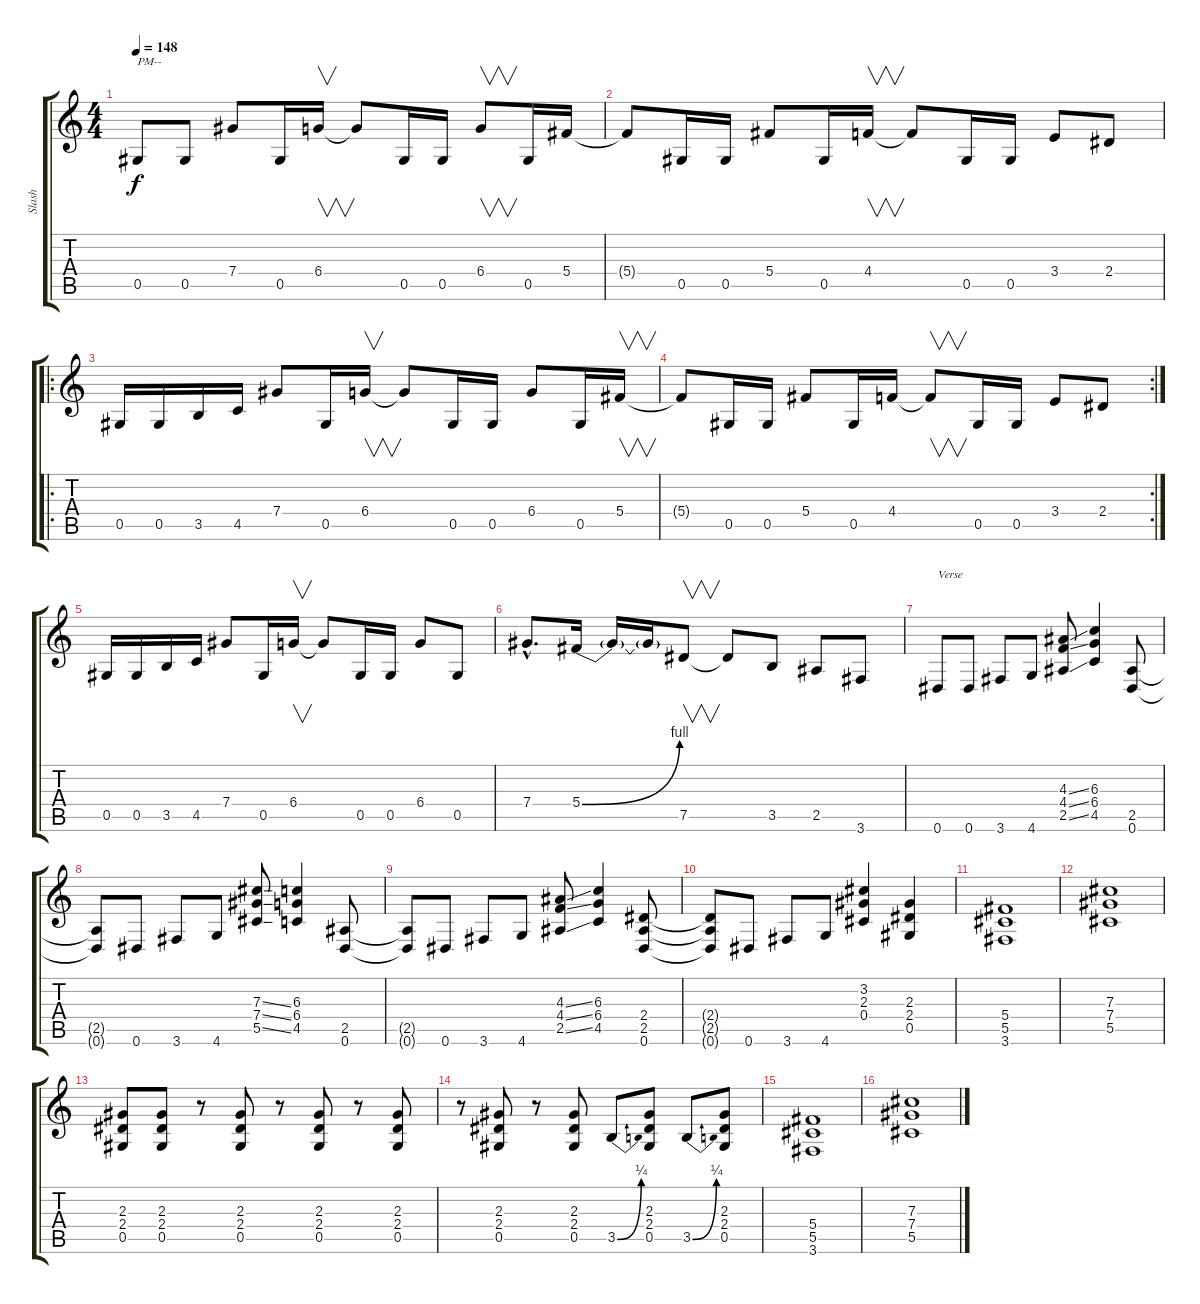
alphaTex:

\track ("Slash" "Slash") {instrument distortionguitar}
\staff {score tabs}
\tuning (Eb4 Bb3 Gb3 Db3 Ab2 Eb2) {hide}
\ts (4 4)
\tempo 148
\clef g2
\ks c
0.5.8{txt "PM--" dy f} 0.5.8 7.4.8 0.5.16 6.4.16{v} 6.4{t}.8 0.5.16 0.5.16 6.4.8{v} 0.5.16 5.4.16 |
5.4{t}.8 0.5.16 0.5.16 5.4.8 0.5.16 4.4.16{v} 4.4{t}.8 0.5.16 0.5.16 3.4.8 2.4.8 |
\ro
0.5.16 0.5.16 3.5.16 4.5.16 7.4.8 0.5.16 6.4.16{v} 6.4{t}.8 0.5.16 0.5.16 6.4.8 0.5.16 5.4.16{v} |
\rc 2
5.4{t}.8 0.5.16 0.5.16 5.4.8 0.5.16 4.4.16 4.4{t}.8{v} 0.5.16 0.5.16 3.4.8 2.4.8 |
0.5.16 0.5.16 3.5.16 4.5.16 7.4.8 0.5.16 6.4.16{v} 6.4{t}.8 0.5.16 0.5.16 6.4.8 0.5.8 |
7.4{hac}.8{d} 5.4{be (bend 0 0 60 4)}.16 5.4{t}.16 5.4{t}.16 7.5.8{v} 7.5{t}.8 3.5.8 2.5.8 3.6.8 |
0.6.8{txt "Verse"} 0.6.8 3.6.8 4.6.8 (4.3{ss} 4.4{ss} 2.5{ss}).8 (6.3 6.4 4.5).4 (2.5 0.6).8 |
(2.5{t} 0.6{t}).8 0.6.8 3.6.8 4.6.8 (7.3{ss} 7.4{ss} 5.5{ss}).8 (6.3 6.4 4.5).4 (2.5 0.6).8 |
(2.5{t} 0.6{t}).8 0.6.8 3.6.8 4.6.8 (4.3{ss} 4.4{ss} 2.5{ss}).8 (6.3 6.4 4.5).4 (2.4 2.5 0.6).8 |
(2.4{t} 2.5{t} 0.6{t}).8 0.6.8 3.6.8 4.6.8 (3.2 2.3 0.4).4 (2.3 2.4 0.5).4 |
(5.4 5.5 3.6).1 |
(7.3 7.4 5.5).1 |
(2.3 2.4 0.5).8 (2.3 2.4 0.5).8 r.8 (2.3 2.4 0.5).8 r.8 (2.3 2.4 0.5).8 r.8 (2.3 2.4 0.5).8 |
r.8 (2.3 2.4 0.5).8 r.8 (2.3 2.4 0.5).8 3.5{be (bend 0 0 60 1)}.8 (2.3 2.4 0.5).8 3.5{be (bend 0 0 60 1)}.8 (2.3 2.4 0.5).8 |
(5.4 5.5 3.6).1 |
(7.3 7.4 5.5).1
